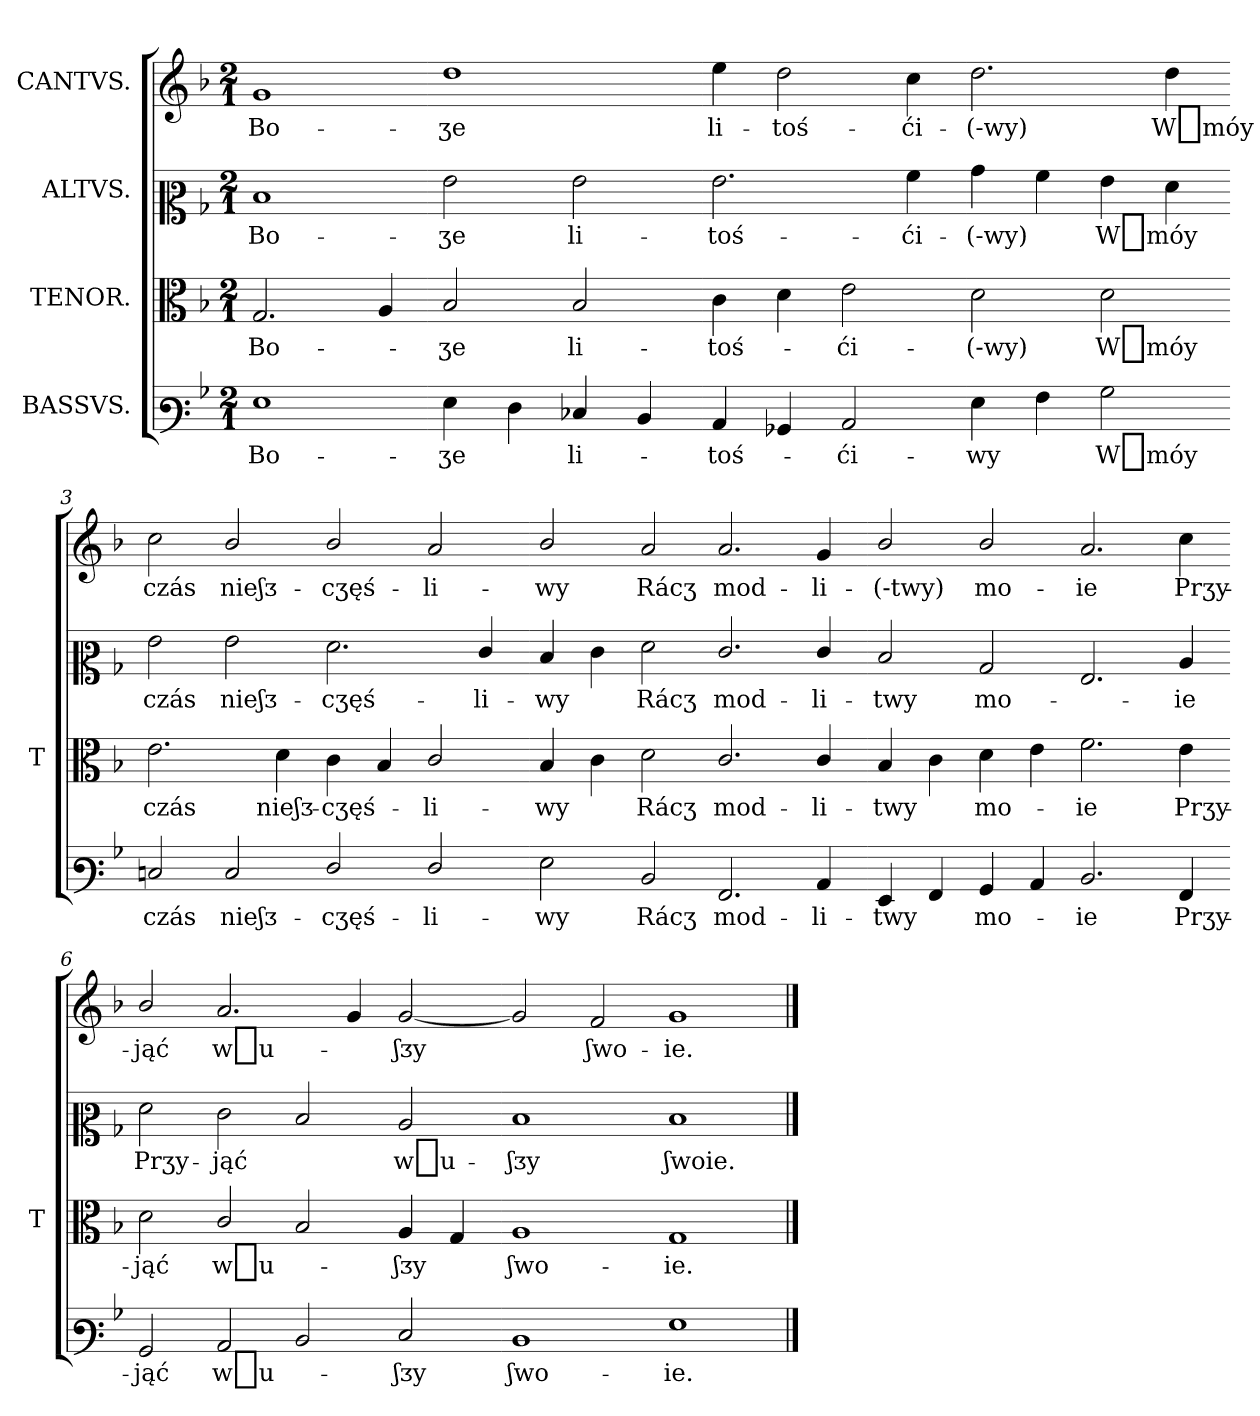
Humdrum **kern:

**kern	**text	**kern	**text	**kern	**text	**kern	**text
*part4	*part4	*part3	*part3	*part2	*part2	*part1	*part1
*staff4	*staff4	*staff3	*staff3	*staff2	*staff2	*staff1	*staff1
*I"BASSVS.	*	*I"TENOR.	*	*I"ALTVS.	*	*I"CANTVS.	*
*	*	*I'T	*	*	*	*	*
*clefF3	*	*clefC3	*	*clefC2	*	*clefG2	*
*k[b-]	*	*k[b-]	*	*k[b-]	*	*k[b-]	*
*M2/1	*	*M2/1	*	*M2/1	*	*M2/1	*
*MM300	*	*MM300	*	*MM300	*	*MM300	*
=1	=1	=1	=1	=1	=1	=1	=1
1G	Bo-	2.G	Bo-	1d	Bo-	1g	Bo-
.	.	4A	.	.	.	.	.
4G	-ʒe	2B-	-ʒe	2g	-ʒe	1dd	-ʒe
4F	.	.	.	.	.	.	.
4E-X	li-	2B-	li-	2g	li-	.	.
4D	.	.	.	.	.	.	.
=2-	=2-	=2-	=2-	=2-	=2-	=2-	=2-
4C	-toś-	4c	-toś-	2.g	-toś-	4ee	li-
4BB-X	.	4d	.	.	.	2dd	-toś-
2C	-ći-	2e	-ći-	.	.	.	.
.	.	.	.	4a	-ći-	4cc	-ći-
4G	-wy	2d	(-wy)	4b-	(-wy)	2.dd	(-wy)
4A	.	.	.	4a	.	.	.
2B-	W_móy	2d	W_móy	4g	W_móy	.	.
.	.	.	.	4f	.	4dd	W_móy
=3-	=3-	=3-	=3-	=3-	=3-	=3-	=3-
2En	czás	2.e	czás	2g	czás	2cc	czás
2E	nieʃᴣ-	.	.	2g	nieʃᴣ-	2b-/	nieʃᴣ-
.	.	4d	nieʃᴣ-	.	.	.	.
2F/	-cʒęś-	4c	-cʒęś-	2.f	-cʒęś-	2b-/	-cʒęś-
.	.	4B-	.	.	.	.	.
2F/	-li-	2c/	-li-	.	.	2a	-li-
.	.	.	.	4e/	-li-	.	.
=4-	=4-	=4-	=4-	=4-	=4-	=4-	=4-
2G	-wy	4B-	-wy	4d	-wy	2b-/	-wy
.	.	4c	.	4e	.	.	.
2D	Rácʒ	2d	Rácʒ	2f	Rácʒ	2a	Rácʒ
2.AA	mod-	2.c/	mod-	2.e/	mod-	2.a	mod-
4C	-li-	4c/	-li-	4e/	-li-	4g	-li-
=5-	=5-	=5-	=5-	=5-	=5-	=5-	=5-
4GG	-twy	4B-	-twy	2d	-twy	2b-/	(-twy)
4AA	.	4c	.	.	.	.	.
4BB-	mo-	4d	mo-	2B-	mo-	2b-/	mo-
4C	.	4e	.	.	.	.	.
2.D	-ie	2.f	-ie	2.G	.	2.a	-ie
4AA	Prʒy-	4e	Prʒy-	4c	-ie	4cc	Prʒy-
=6-	=6-	=6-	=6-	=6-	=6-	=6-	=6-
2BB-	-jąć	2d	-jąć	2f	Prʒy-	2b-/	-jąć
2C	w_u-	2c/	w_u-	2e	-jąć	2.a	w_u-
2D	.	2B-	.	2d	.	.	.
.	.	.	.	.	.	4g	.
2E	-ʃᴣy	4A	-ʃᴣy	2c	w_u-	[2g	-ʃᴣy
.	.	4G	.	.	.	.	.
=7-	=7-	=7-	=7-	=7-	=7-	=7-	=7-
1D	ʃwo-	1A	ʃwo-	1d	-ʃᴣy	2g]	.
.	.	.	.	.	.	2f	ʃwo-
1G	-ie.	1G/	-ie.	1d/	ʃwoie.	1g/	-ie.
==	==	==	==	==	==	==	==
*-	*-	*-	*-	*-	*-	*-	*-
